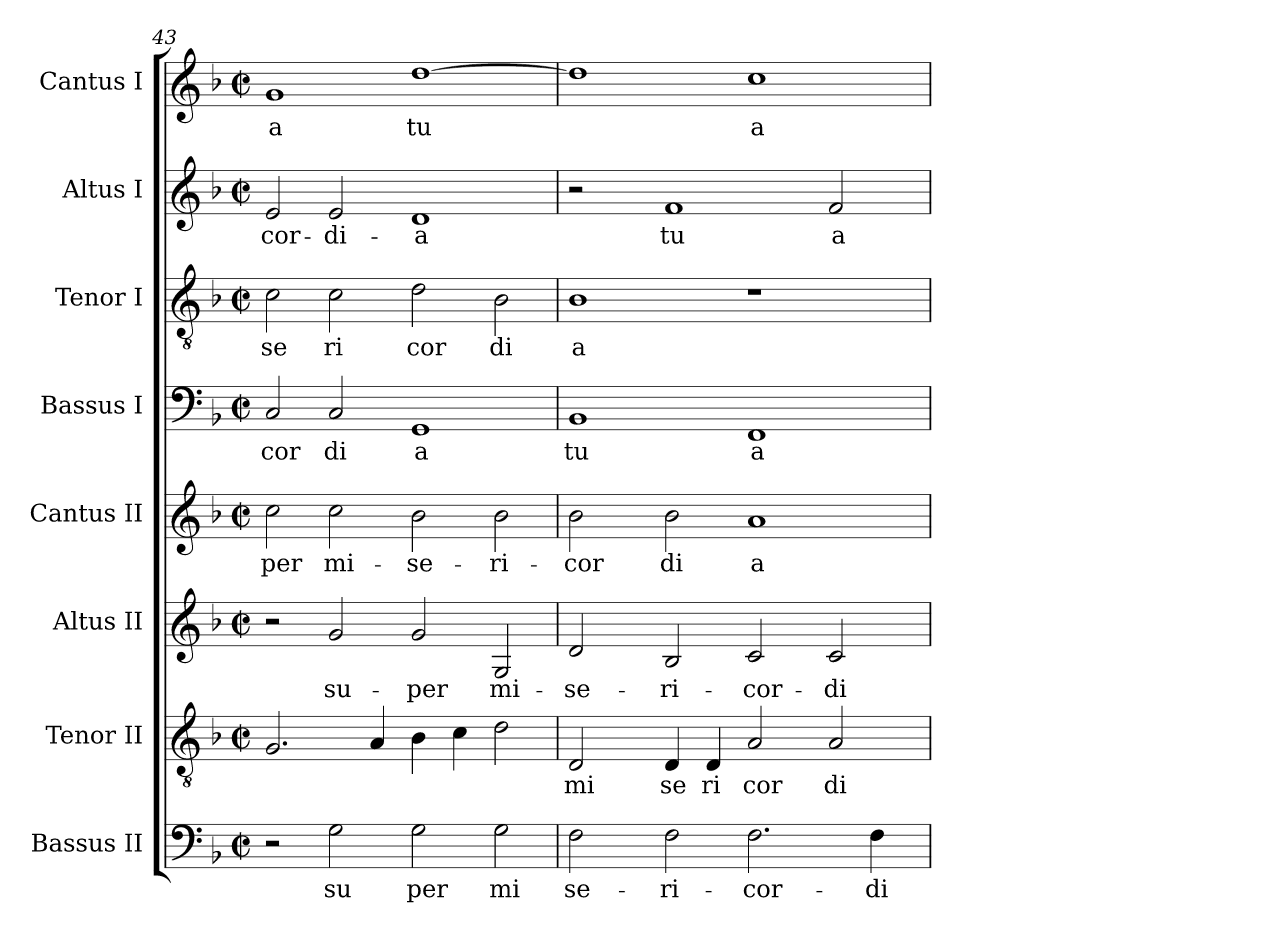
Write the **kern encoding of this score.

**kern	**text	**kern	**text	**kern	**text	**kern	**text	**kern	**text	**kern	**text	**kern	**text	**kern	**text
*part8	*part8	*part7	*part7	*part6	*part6	*part5	*part5	*part4	*part4	*part3	*part3	*part2	*part2	*part1	*part1
*staff8	*staff8	*staff7	*staff7	*staff6	*staff6	*staff5	*staff5	*staff4	*staff4	*staff3	*staff3	*staff2	*staff2	*staff1	*staff1
*I"Bassus II	*	*I"Tenor II	*	*I"Altus II	*	*I"Cantus II	*	*I"Bassus I	*	*I"Tenor I	*	*I"Altus I	*	*I"Cantus I	*
*clefF4	*	*clefGv2	*	*clefG2	*	*clefG2	*	*clefF4	*	*clefGv2	*	*clefG2	*	*clefG2	*
*k[b-]	*	*k[b-]	*	*k[b-]	*	*k[b-]	*	*k[b-]	*	*k[b-]	*	*k[b-]	*	*k[b-]	*
*F:	*	*F:	*	*F:	*	*F:	*	*F:	*	*F:	*	*F:	*	*F:	*
*M2/2	*	*M2/2	*	*M2/2	*	*M2/2	*	*M2/2	*	*M2/2	*	*M2/2	*	*M2/2	*
*met(c|)	*	*met(c|)	*	*met(c|)	*	*met(c|)	*	*met(c|)	*	*met(c|)	*	*met(c|)	*	*met(c|)	*
=43	=43	=43	=43	=43	=43	=43	=43	=43	=43	=43	=43	=43	=43	=43	=43
!	!	!	!	!	!	!	!LO:LY:b:cj	!	!LO:LY:b:cj	!	!LO:LY:b:cj	!	!LO:LY:b:cj	!	!LO:LY:b:cj
2r	.	2.G/	.	2r	.	2cc\	-per	2C/	cor	2c\	se	2e/	-cor-	1g	a
!	!LO:LY:b:cj	!	!	!	!LO:LY:b:cj	!	!LO:LY:b:cj	!	!LO:LY:b:cj	!	!LO:LY:b:cj	!	!LO:LY:b:cj	!	!
2G\	su	.	.	2g/	su-	2cc\	mi-	2C/	di	2c\	ri	2e/	-di-	.	.
.	.	4A/	.	.	.	.	.	.	.	.	.	.	.	.	.
!	!LO:LY:b:cj	!	!	!	!LO:LY:b:cj	!	!LO:LY:b:cj	!	!LO:LY:b:cj	!	!LO:LY:b:cj	!	!LO:LY:b:cj	!	!LO:LY:b:cj
2G\	per	4B-\	.	2g/	-per	2b-\	-se-	1GG	a	2d\	cor	1d	-a	[<1dd	tu
.	.	4c\	.	.	.	.	.	.	.	.	.	.	.	.	.
!	!LO:LY:b:cj	!	!	!	!LO:LY:b:cj	!	!LO:LY:b:cj	!	!	!	!LO:LY:b:cj	!	!	!	!
2G\	mi	2d\	.	2G/	mi-	2b-\	-ri-	.	.	2B-\	di	.	.	.	.
!!LO:LB:g=z
=44	=44	=44	=44	=44	=44	=44	=44	=44	=44	=44	=44	=44	=44	=44	=44
!	!LO:LY:b:cj	!	!LO:LY:b:cj	!	!LO:LY:b:cj	!	!LO:LY:b:cj	!	!LO:LY:b:cj	!	!LO:LY:b:cj	!	!	!	!
*	*	*	*	*	*	*	*	*	*	*	*	*	*	*^	*
2F\	se-	2D/	mi	2d/	-se-	2b-\	-cor	1BB-	tu	1B-	a	2r	.	1dd]	4ryy	.
.	.	.	.	.	.	.	.	.	.	.	.	.	.	.	16..ryy	.
.	.	.	.	.	.	.	.	.	.	.	.	.	.	.	1ryy	.
!	!LO:LY:b:cj	!	!LO:LY:b:cj	!	!LO:LY:b:cj	!	!LO:LY:b:cj	!	!	!	!	!	!LO:LY:b:cj	!	!	!
2F\	-ri-	4D/	se	2B-/	-ri-	2b-\	di	.	.	.	.	1f	tu	.	.	.
!	!	!	!LO:LY:b:cj	!	!	!	!	!	!	!	!	!	!	!	!	!
.	.	4D/	ri	.	.	.	.	.	.	.	.	.	.	.	.	.
!	!LO:LY:b:cj	!	!LO:LY:b:cj	!	!LO:LY:b:cj	!	!LO:LY:b:cj	!	!LO:LY:b:cj	!	!	!	!	!	!	!LO:LY:b:rj
2.F\	-cor-	2A/	cor	2c/	-cor-	1a	a	1FF	a	1r	.	.	.	1cc	.	a
.	.	.	.	.	.	.	.	.	.	.	.	.	.	.	2ryy	.
!	!	!	!LO:LY:b:cj	!	!LO:LY:b:cj	!	!	!	!	!	!	!	!LO:LY:b:cj	!	!	!
.	.	2A/	di	2c/	-di-	.	.	.	.	.	.	2f/	a	.	.	.
!	!LO:LY:b:cj	!	!	!	!	!	!	!	!	!	!	!	!	!	!	!
4F\	-di-	.	.	.	.	.	.	.	.	.	.	.	.	.	.	.
.	.	.	.	.	.	.	.	.	.	.	.	.	.	.	8ryy	.
.	.	.	.	.	.	.	.	.	.	.	.	.	.	.	64ryy	.
*	*	*	*	*	*	*	*	*	*	*	*	*	*	*v	*v	*
=	=	=	=	=	=	=	=	=	=	=	=	=	=	=	=
*-	*-	*-	*-	*-	*-	*-	*-	*-	*-	*-	*-	*-	*-	*-	*-
